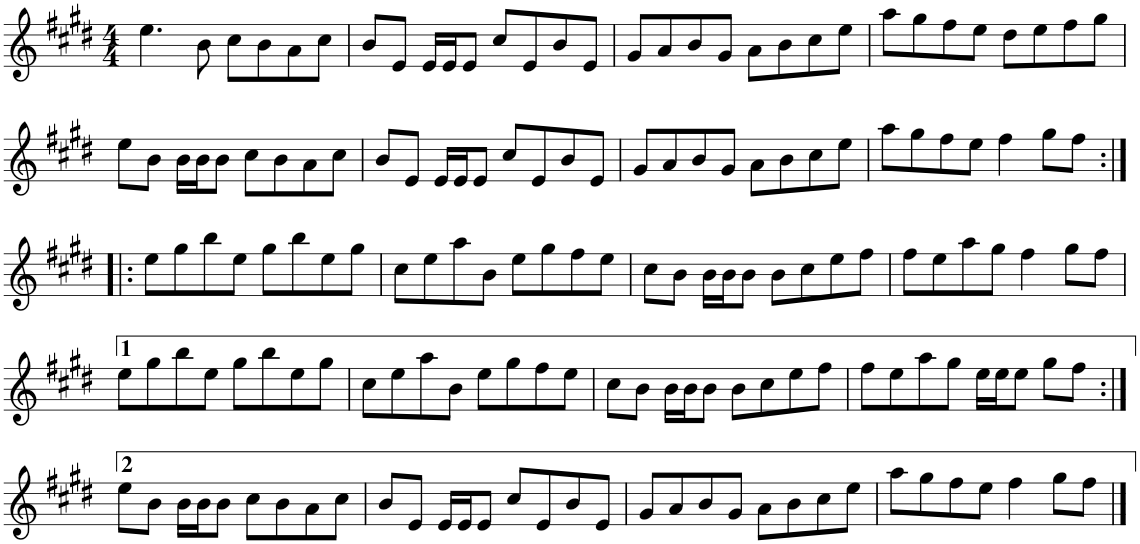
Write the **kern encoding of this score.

**kern
*part1
*staff1
*I"Piano
*I'Pno
*clefG2
*k[f#c#g#d#]
*E:
*M4/4
=1
4.ee\
8b\
8cc#\L
8b\
8a\
8cc#\J
=2
8b/L
8e/J
16e/LL
16e/J
8e/J
8cc#/L
8e/
8b/
8e/J
=3
8g#/L
8a/
8b/
8g#/J
8a\L
8b\
8cc#\
8ee\J
=4
8aa\L
8gg#\
8ff#\
8ee\J
8dd#\L
8ee\
8ff#\
8gg#\J
!!LO:LB:g=z
=5
8ee\L
8b\J
16b\LL
16b\J
8b\J
8cc#\L
8b\
8a\
8cc#\J
=6
8b/L
8e/J
16e/LL
16e/J
8e/J
8cc#/L
8e/
8b/
8e/J
=7
8g#/L
8a/
8b/
8g#/J
8a\L
8b\
8cc#\
8ee\J
=8
8aa\L
8gg#\
8ff#\
8ee\J
4ff#\
8gg#\L
8ff#\J
!!LO:LB:g=z
=9:|!|:
8ee\L
8gg#\
8bb\
8ee\J
8gg#\L
8bb\
8ee\
8gg#\J
=10
8cc#\L
8ee\
8aa\
8b\J
8ee\L
8gg#\
8ff#\
8ee\J
=11
8cc#\L
8b\J
16b\LL
16b\J
8b\J
8b\L
8cc#\
8ee\
8ff#\J
=12
8ff#\L
8ee\
8aa\
8gg#\J
4ff#\
8gg#\L
8ff#\J
!!LO:LB:g=z
=13
8ee\L
8gg#\
8bb\
8ee\J
8gg#\L
8bb\
8ee\
8gg#\J
=14
8cc#\L
8ee\
8aa\
8b\J
8ee\L
8gg#\
8ff#\
8ee\J
=15
8cc#\L
8b\J
16b\LL
16b\J
8b\J
8b\L
8cc#\
8ee\
8ff#\J
=16
8ff#\L
8ee\
8aa\
8gg#\J
16ee\LL
16ee\J
8ee\J
8gg#\L
8ff#\J
!!LO:LB:g=z
=17:|!
8ee\L
8b\J
16b\LL
16b\J
8b\J
8cc#\L
8b\
8a\
8cc#\J
=18
8b/L
8e/J
16e/LL
16e/J
8e/J
8cc#/L
8e/
8b/
8e/J
=19
8g#/L
8a/
8b/
8g#/J
8a\L
8b\
8cc#\
8ee\J
=20
8aa\L
8gg#\
8ff#\
8ee\J
4ff#\
8gg#\L
8ff#\J
==
*-
